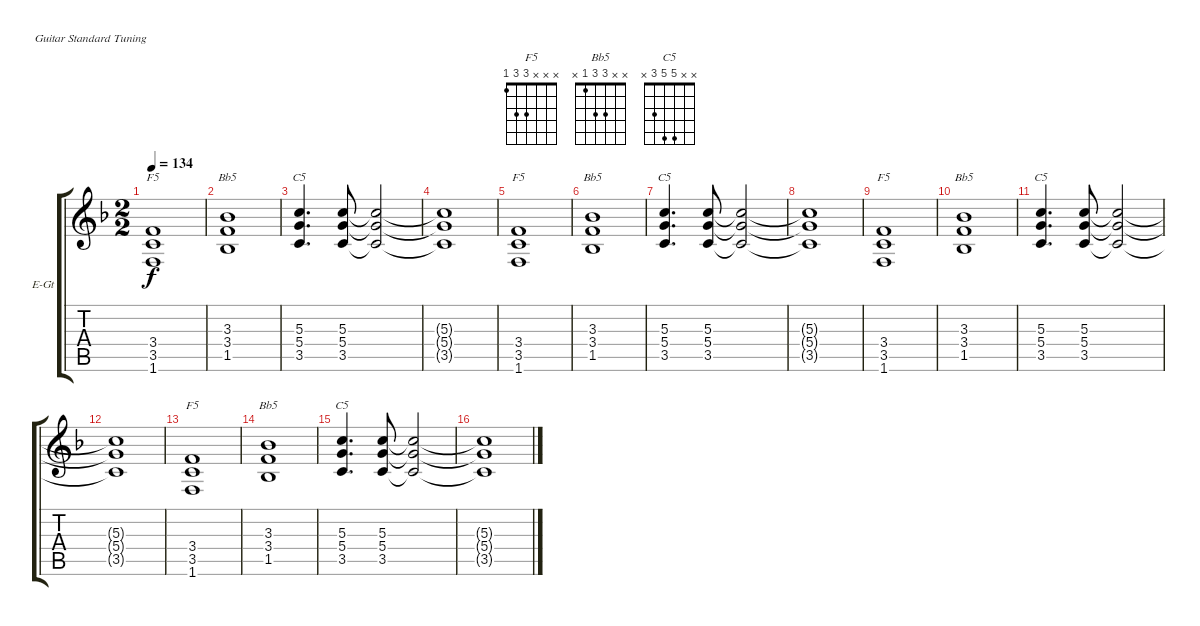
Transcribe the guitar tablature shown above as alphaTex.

\bracketExtendMode groupsimilarinstruments
\useSystemSignSeparator
\multiTrackTrackNamePolicy allsystems
\firstSystemTrackNameOrientation horizontal
\otherSystemsTrackNameOrientation horizontal
\track ("Electric Guitar" "E-Gt") {instrument overdrivenguitar}
\staff {score tabs}
\tuning (E4 B3 G3 D3 A2 E2)
\chord ("F5" x x x 3 3 1)
\chord ("Bb5" x x 3 3 1 x)
\chord ("C5" x x 5 5 3 x)
\ts (2 2)
\scale
0.5
\tempo 134
\accidentals auto
\clef g2
\ottava regular
\simile none
\ks f
(1.6 3.5 3.4).1{ch "F5" dy f} |
\scale
0.5 (1.5 3.4 3.3).1{ch "Bb5"} |
\scale
0.5 (3.5 5.4 5.3).4{d ch "C5"} (3.5 5.4 5.3).8 (3.5{t} 5.4{t} 5.3{t}).2 |
\scale
0.5 (3.5{t} 5.4{t} 5.3{t}).1 |
\scale
0.5 (1.6 3.5 3.4).1{ch "F5"} |
\scale
0.5 (1.5 3.4 3.3).1{ch "Bb5"} |
\scale
0.38961 (3.5 5.4 5.3).4{d ch "C5"} (3.5 5.4 5.3).8 (3.5{t} 5.4{t} 5.3{t}).2 |
\scale
0.61039 (3.5{t} 5.4{t} 5.3{t}).1 |
\scale
0.5 (1.6 3.5 3.4).1{ch "F5"} |
(1.5 3.4 3.3).1{ch "Bb5"} |
(3.5 5.4 5.3).4{d ch "C5"} (3.5 5.4 5.3).8 (3.5{t} 5.4{t} 5.3{t}).2 |
(3.5{t} 5.4{t} 5.3{t}).1 |
\scale
0.5 (1.6 3.5 3.4).1{ch "F5"} |
\scale
0.5 (1.5 3.4 3.3).1{ch "Bb5"} |
\scale
0.5 (3.5 5.4 5.3).4{d ch "C5"} (3.5 5.4 5.3).8 (3.5{t} 5.4{t} 5.3{t}).2 |
\scale
0.5 (3.5{t} 5.4{t} 5.3{t}).1
